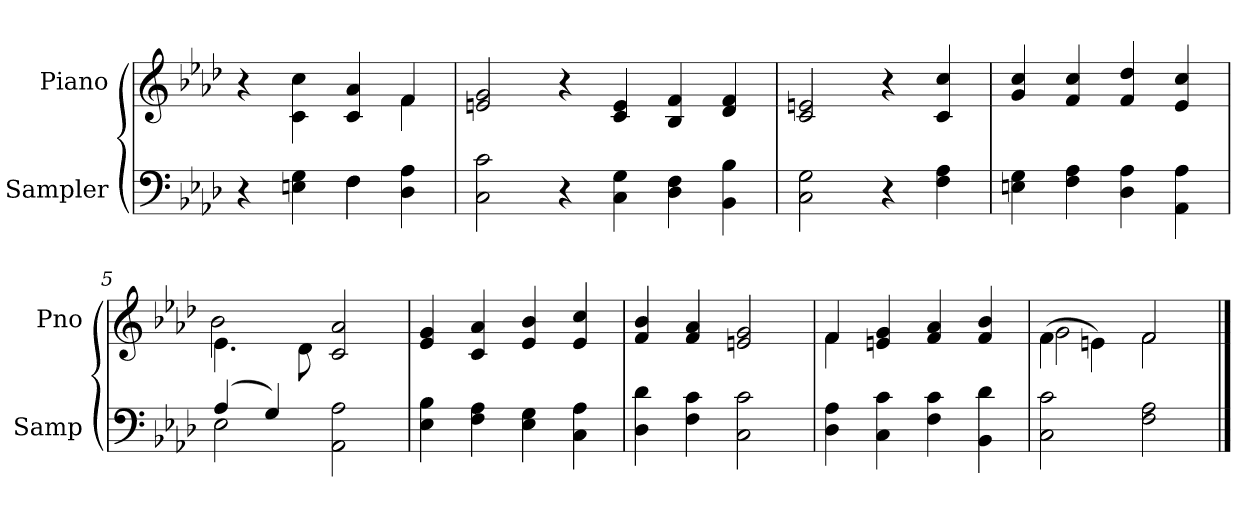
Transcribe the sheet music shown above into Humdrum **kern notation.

**kern	**kern
*part2	*part1
*staff2	*staff1
*I"Sampler	*I"Piano
*I'Samp	*I'Pno
*clefF4	*clefG2
*k[b-e-a-d-]	*k[b-e-a-d-]
*A-:	*A-:
=1	=1
*^	*^
4r	2ryy	4r	2.ryy
4En 4G	.	4c\ 4cc\	.
4F\	4F	4c 4a-	.
4D- 4A-	4ryy	4f/	4f
*v	*v	*	*
*	*v	*v
=2	=2
2C 2c	2en 2g
4r	4r
4C 4G	4c 4e
4D- 4F	4B- 4f
4BB- 4B-	4d- 4f
=3	=3
2C 2G	2c 2en
4r	4r
4F 4A-	4c 4cc
=4	=4
4En 4G	4g 4cc
4F 4A-	4f 4cc
4D- 4A-	4f 4dd-
4AA- 4A-	4e- 4cc
=5	=5
*^	*^
(4A-/	2E-	4.e-\	2b-
4G/)	.	.	.
.	.	8d-\	.
2AA- 2A-	2ryy	2c 2a-	2ryy
*v	*v	*	*
*	*v	*v
=6	=6
4E- 4B-	4e- 4g
4F 4A-	4c 4a-
4E- 4G	4e- 4b-
4C 4A-	4e- 4cc
=7	=7
4D- 4d-	4f 4b-
4F 4c	4f 4a-
2C 2c	2en 2g
=8	=8
*	*^
4D- 4A-	4f/	4f
4C 4c	4en 4g	2.ryy
4F 4c	4f 4a-	.
4BB- 4d-	4f 4b-	.
=9	=9	=9
2C 2c	(4f\	2g
.	4en\)	.
2F 2A-	2f/	2f
*	*v	*v
==	==
*-	*-
